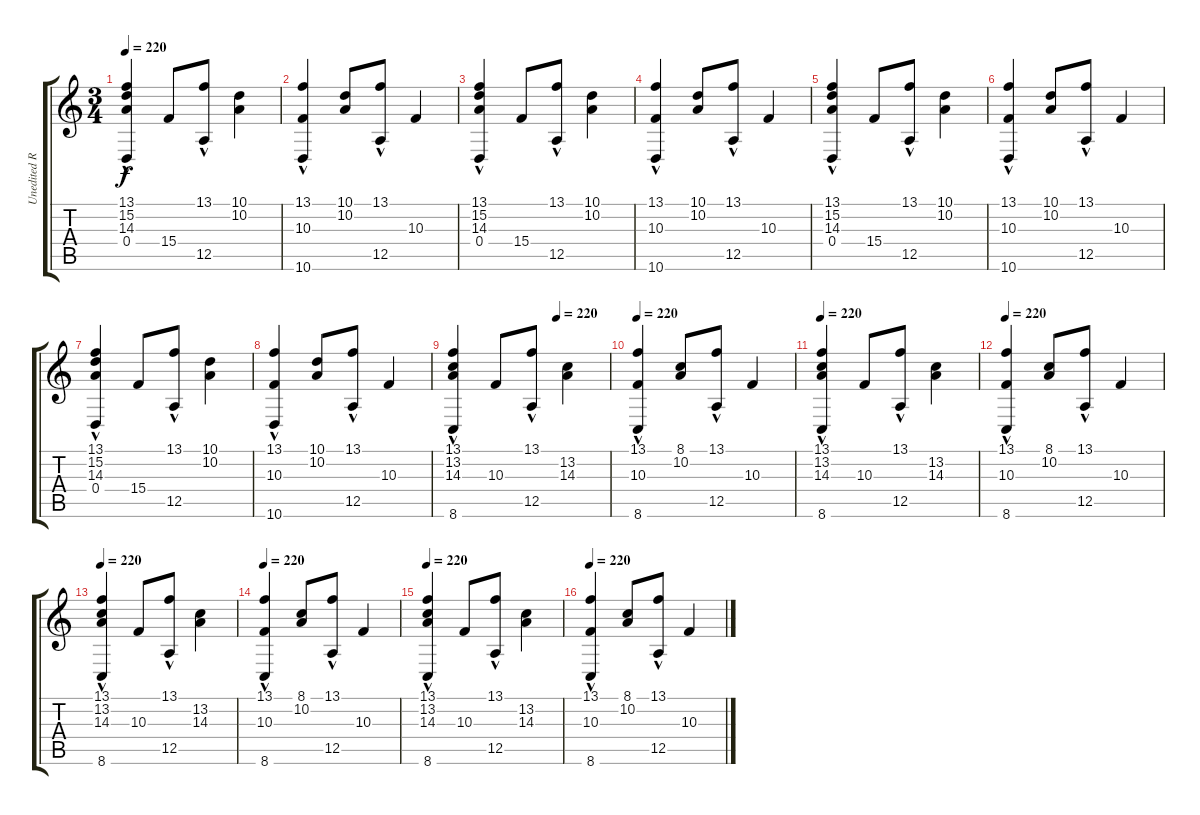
\track ("Unedited Rhythm" "Unedited R") {instrument harpsichord}
\staff {score tabs}
\tuning (E4 B3 G3 D3 A2 E2) {hide}
\ts (3 4)
\tempo 220
\clef g2
\ks c
(13.1{hac} 15.2 14.3 0.4{hac}).4{dy f} 15.4.8 (13.1{hac} 12.5{hac}).8 (10.1 10.2).4 |
(13.1{hac} 10.3 10.6{hac}).4 (10.1 10.2).8 (13.1{hac} 12.5{hac}).8 10.3.4 |
(13.1{hac} 15.2 14.3 0.4{hac}).4 15.4.8 (13.1{hac} 12.5{hac}).8 (10.1 10.2).4 |
(13.1{hac} 10.3 10.6{hac}).4 (10.1 10.2).8 (13.1{hac} 12.5{hac}).8 10.3.4 |
(13.1{hac} 15.2 14.3 0.4{hac}).4 15.4.8 (13.1{hac} 12.5{hac}).8 (10.1 10.2).4 |
(13.1{hac} 10.3 10.6{hac}).4 (10.1 10.2).8 (13.1{hac} 12.5{hac}).8 10.3.4 |
(13.1{hac} 15.2 14.3 0.4{hac}).4 15.4.8 (13.1{hac} 12.5{hac}).8 (10.1 10.2).4 |
(13.1{hac} 10.3 10.6{hac}).4 (10.1 10.2).8 (13.1{hac} 12.5{hac}).8 10.3.4 |
\tempo (220 0.6666666666666666)
(13.1{hac} 13.2 14.3 8.6{hac}).4 10.3.8 (13.1{hac} 12.5{hac}).8 (13.2 14.3).4 |
\tempo 220
(13.1{hac} 10.3 8.6{hac}).4 (8.1 10.2).8 (13.1{hac} 12.5{hac}).8 10.3.4 |
\tempo 220
(13.1{hac} 13.2 14.3 8.6{hac}).4 10.3.8 (13.1{hac} 12.5{hac}).8 (13.2 14.3).4 |
\tempo 220
(13.1{hac} 10.3 8.6{hac}).4 (8.1 10.2).8 (13.1{hac} 12.5{hac}).8 10.3.4 |
\tempo 220
(13.1{hac} 13.2 14.3 8.6{hac}).4 10.3.8 (13.1{hac} 12.5{hac}).8 (13.2 14.3).4 |
\tempo 220
(13.1{hac} 10.3 8.6{hac}).4 (8.1 10.2).8 (13.1{hac} 12.5{hac}).8 10.3.4 |
\tempo 220
(13.1{hac} 13.2 14.3 8.6{hac}).4 10.3.8 (13.1{hac} 12.5{hac}).8 (13.2 14.3).4 |
\tempo 220
(13.1{hac} 10.3 8.6{hac}).4 (8.1 10.2).8 (13.1{hac} 12.5{hac}).8 10.3.4
